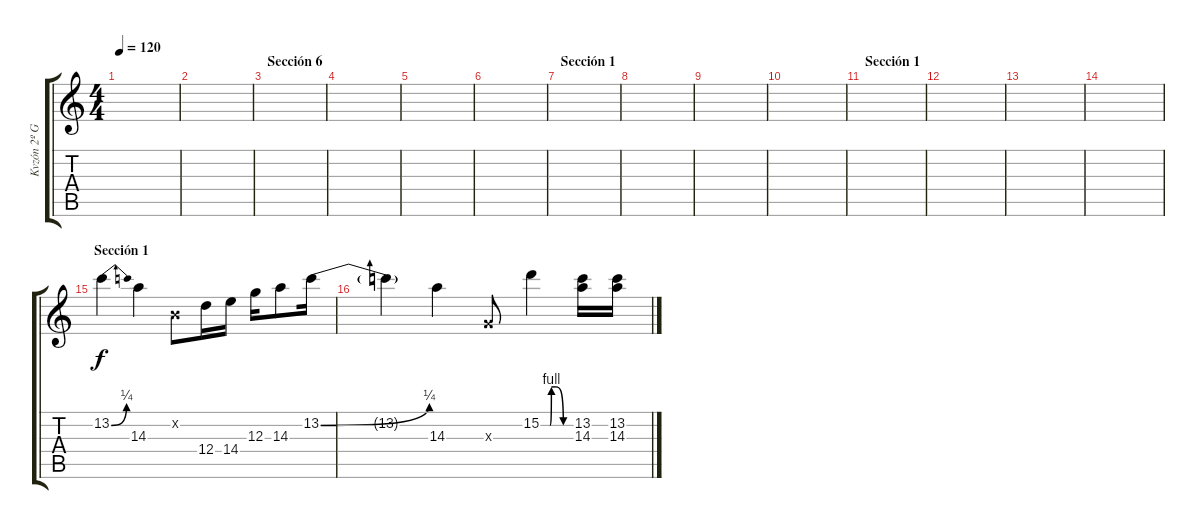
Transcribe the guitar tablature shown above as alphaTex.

\track ("Kvzón 2º Guitarra" "Kvzón 2º G") {instrument distortionguitar}
\staff {score tabs}
\tuning (E4 B3 G3 D3 A2 E2) {hide}
\ts (4 4)
\tempo 120
\clef g2
\ks c
|
|
\section ("" "Sección 6")
|
|
|
|
\section ("" "Sección 1")
|
|
|
|
\section ("" "Sección 1")
|
|
|
|
\section ("" "Sección 1")
13.2{be (bend 0 0 60 1)}.4 14.3.4 0.2{x}.8 12.4.16 14.4.16 12.3.16 14.3.8 13.2{be (bend 0 0 60 1)}.16 |
13.2{t}.4 14.3.4 0.3{x}.8 15.2{be (custom 0 0 13 0 18 0 21 4 30 4 45 0 60 0)}.4 (13.2 14.3).16 (13.2 14.3).16
